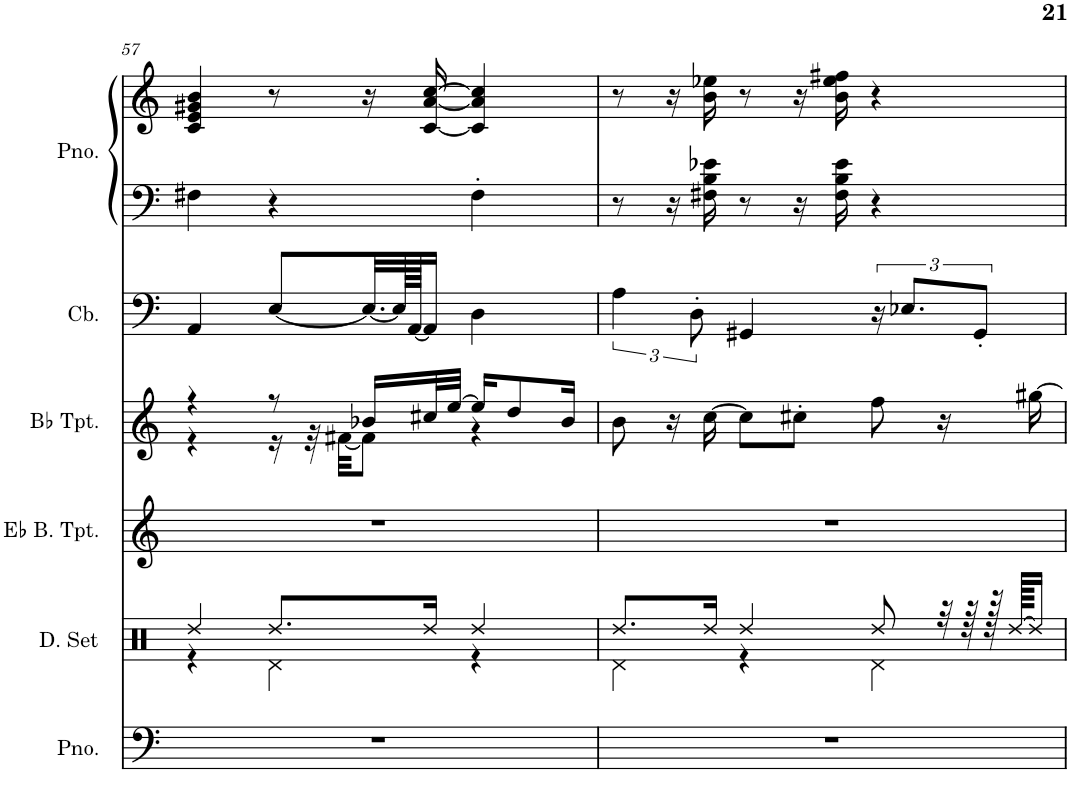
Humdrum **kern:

**kern	**kern	**kern	**kern	**kern	**kern	**kern
*part6	*part5	*part4	*part3	*part2	*part1	*part1
*staff7	*staff6	*staff5	*staff4	*staff3	*staff2	*staff1
*I"Piano	*I"Drumset	*I"Eb Bass Trumpet	*I"Bb Trumpet	*I"Contrabass	*I"Piano, Satin Doll	*
*I'Pno.	*I'D. Set	*I'Eb B. Tpt.	*I'Bb Tpt.	*I'Cb.	*I'Pno.	*
!!LO:PB:g=z
*clefF4	*clefX	*clefG2	*clefG2	*clefF4	*clefF4	*clefG2
*	*	*Trd5c9	*Trd1c2	*Trd7c12	*	*
*k[]	*k[]	*k[]	*k[]	*k[]	*k[]	*k[]
*M3/4	*M3/4	*M3/4	*M3/4	*M3/4	*M3/4	*M3/4
=57	=57	=57	=57	=57	=57	=57
*	*^	*	*^	*	*	*
2.r	4Rdd/	4r	2.r	4r	4r	4AA/	4F#X\	4c/ 4e/ 4g#X/ 4b/
.	8.Rdd/L	4Rd\	.	8r	16r	[8E/L	4r	8r
.	.	.	.	.	32r	.	.	.
.	.	.	.	.	[32f#X\KKL	.	.	.
.	.	.	.	16b-X/LL	8f#\J]	32.E/LL_	.	16r
.	.	.	.	.	.	128E/LL]	.	.
.	.	.	.	.	.	[128AA/JJJ	.	.
.	16Rdd/Jk	.	.	32cc#X/L	.	16AA/JJ]	.	[16c/ [16a/ [16cc/
.	.	.	.	[32ee/JJJ	.	.	.	.
.	4Rdd/	4r	.	16ee/KL]	4r	4D\	4F#'\	4c/] 4a/] 4cc/]
.	.	.	.	8dd/	.	.	.	.
.	.	.	.	16b-/Jk	.	.	.	.
*	*	*	*	*v	*v	*	*	*
=58	=58	=58	=58	=58	=58	=58	=58
2.r	8.Rdd/L	4Rd\	2.r	8b\	6A\	8r	8r
.	.	.	.	16r	.	16r	16r
.	.	.	.	.	12D'\	.	.
.	16Rdd/Jk	.	.	[16cc\	.	16F#X\ 16B\ 16e-X\	16b\ 16ee-X\
.	4Rdd/	4r	.	8cc\L]	4GG#X/	8r	8r
.	.	.	.	8cc#X'\J	.	16r	16r
.	.	.	.	.	.	16F#\ 16B\ 16e-\	16b\ 16ee-\ 16ff#X\
.	8Rdd/	4Rd\	.	8ff\	24r	4r	4r
.	.	.	.	.	12.E-X/L	.	.
.	32r	.	.	16r	.	.	.
.	64r	.	.	.	.	.	.
.	.	.	.	.	12GG#'/J	.	.
.	128r	.	.	.	.	.	.
.	[128Rdd/KKKLL	.	.	.	.	.	.
.	16Rdd/JJ]	.	.	[16gg#X\	.	.	.
*	*v	*v	*	*	*	*	*
=	=	=	=	=	=	=
*-	*-	*-	*-	*-	*-	*-
